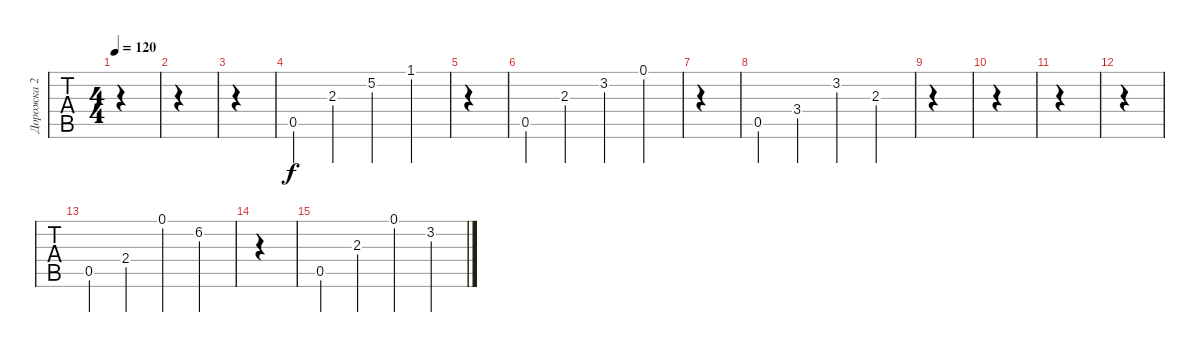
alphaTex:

\track ("Дорожка 2" "Дорожка 2") {instrument acousticguitarsteel}
\staff {tabs}
\tuning (E4 B3 G3 D3 A2 E2) {hide}
\ts (4 4)
\tempo 120
\clef g2
\ks c
|
|
|
0.5.4 2.3.4 5.2.4 1.1.4 |
|
0.5.4 2.3.4 3.2.4 0.1.4 |
|
0.5.4 3.4.4 3.2.4 2.3.4 |
|
|
|
|
0.5.4 2.4.4 0.1.4 6.2.4 |
|
0.5.4 2.3.4 0.1.4 3.2.4
